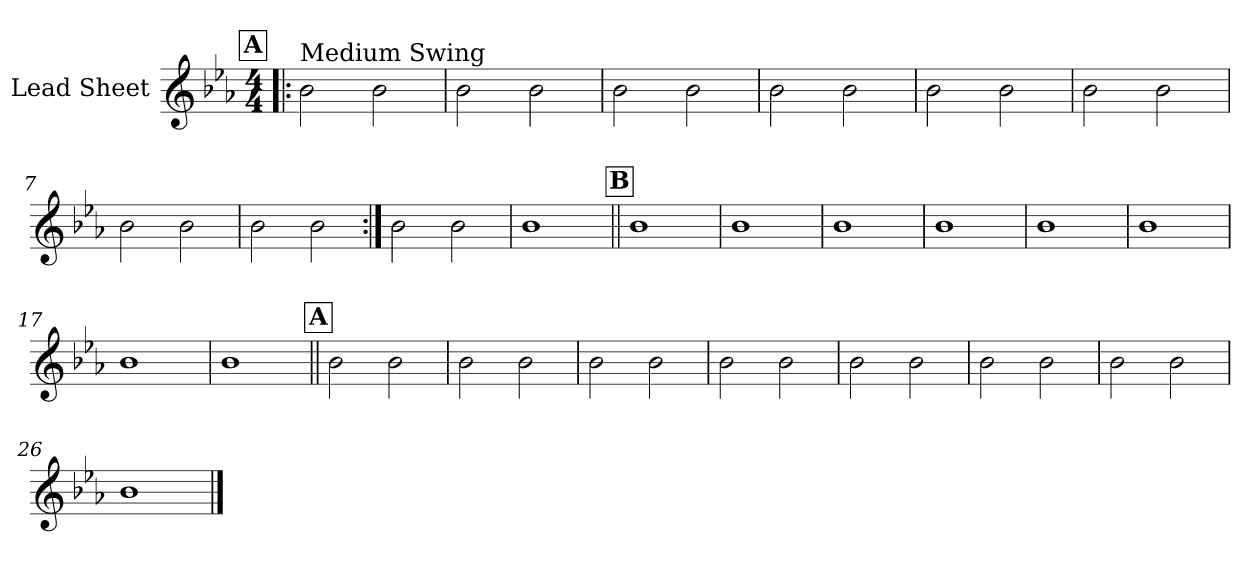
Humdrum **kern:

**kern
*part1
*staff1
*I"Lead Sheet
*clefG2
*k[b-e-a-]
*E-:
*M4/4
!!LO:REH:place=s1:a:fs=14:t=A
=1!|:
!LO:TX:a:t=Medium Swing
2b-\
2b-\
=2
2b-\
2b-\
=3
2b-\
2b-\
=4
2b-\
2b-\
!!LO:LB:g=z
=5
2b-\
2b-\
=6
2b-\
2b-\
=7
2b-\
2b-\
=8
2b-\
2b-\
!!LO:LB:g=z
=9:|!
2b-\
2b-\
=10
1b-
!!LO:LB:g=z
!!LO:REH:place=s1:a:fs=14:t=B
=11||
1b-
=12
1b-
=13
1b-
=14
1b-
!!LO:LB:g=z
=15
1b-
=16
1b-
=17
1b-
=18
1b-
!!LO:LB:g=z
!!LO:REH:place=s1:a:fs=14:t=A
=19||
2b-\
2b-\
=20
2b-\
2b-\
=21
2b-\
2b-\
=22
2b-\
2b-\
!!LO:LB:g=z
=23
2b-\
2b-\
=24
2b-\
2b-\
=25
2b-\
2b-\
=26
1b-
==
*-
